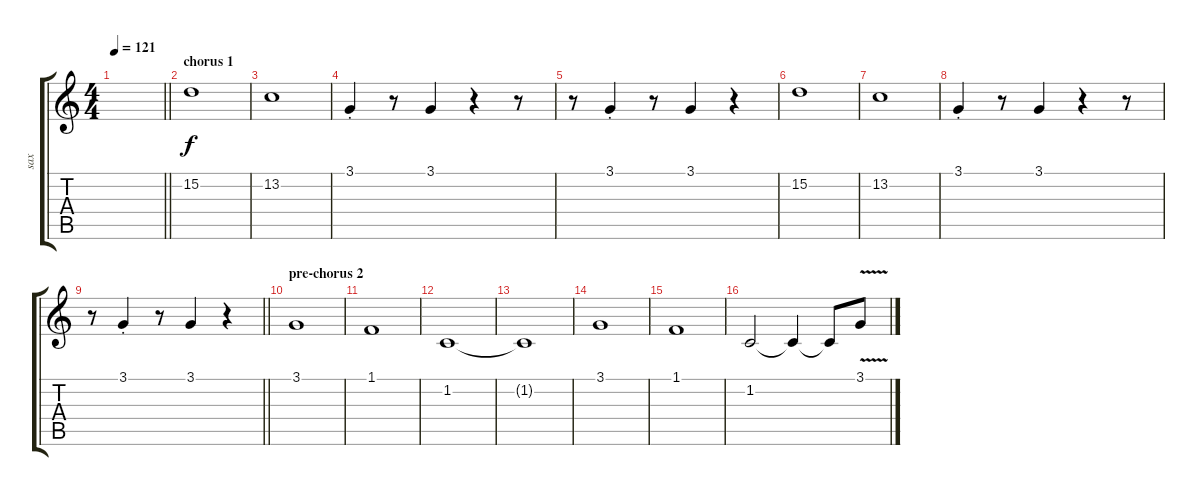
\track ("sax" "sax") {instrument altosax}
\staff {score tabs}
\tuning (E4 B3 G3 D3 A2 E2) {hide}
\ts (4 4)
\tempo 121
\clef g2
\barLineRight lightlight
\ks c
|
\section ("" "chorus 1")
15.2.1 |
13.2.1 |
3.1{st}.4 r.8 3.1.4 r.4 r.8 |
r.8 3.1{st}.4 r.8 3.1.4 r.4 |
15.2.1 |
13.2.1 |
3.1{st}.4 r.8 3.1.4 r.4 r.8 |
\barLineRight lightlight
r.8 3.1{st}.4 r.8 3.1.4 r.4 |
\section ("" "pre-chorus 2")
3.1.1 |
1.1.1 |
1.2.1 |
1.2{t}.1 |
3.1.1 |
1.1.1 |
1.2.2 1.2{t}.4 1.2{t}.8 3.1{v}.8
